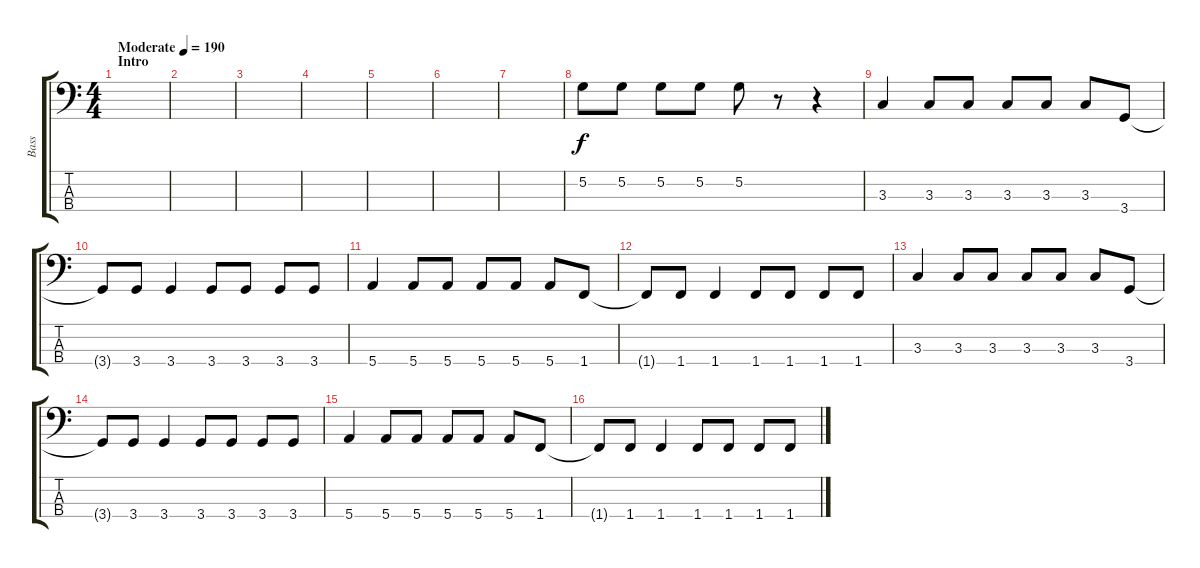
\track ("Bass" "Bass") {instrument electricbasspick}
\staff {score tabs}
\tuning (G2 D2 A1 E1) {hide}
\ts (4 4)
\section ("" "Intro")
\tempo (190 "Moderate")
\clef f4
\ks c
|
|
|
|
|
|
|
5.2.8 5.2.8 5.2.8 5.2.8 5.2.8 r.8 r.4 |
3.3.4 3.3.8 3.3.8 3.3.8 3.3.8 3.3.8 3.4.8 |
3.4{t}.8 3.4.8 3.4.4 3.4.8 3.4.8 3.4.8 3.4.8 |
5.4.4 5.4.8 5.4.8 5.4.8 5.4.8 5.4.8 1.4.8 |
1.4{t}.8 1.4.8 1.4.4 1.4.8 1.4.8 1.4.8 1.4.8 |
3.3.4 3.3.8 3.3.8 3.3.8 3.3.8 3.3.8 3.4.8 |
3.4{t}.8 3.4.8 3.4.4 3.4.8 3.4.8 3.4.8 3.4.8 |
5.4.4 5.4.8 5.4.8 5.4.8 5.4.8 5.4.8 1.4.8 |
1.4{t}.8 1.4.8 1.4.4 1.4.8 1.4.8 1.4.8 1.4.8
